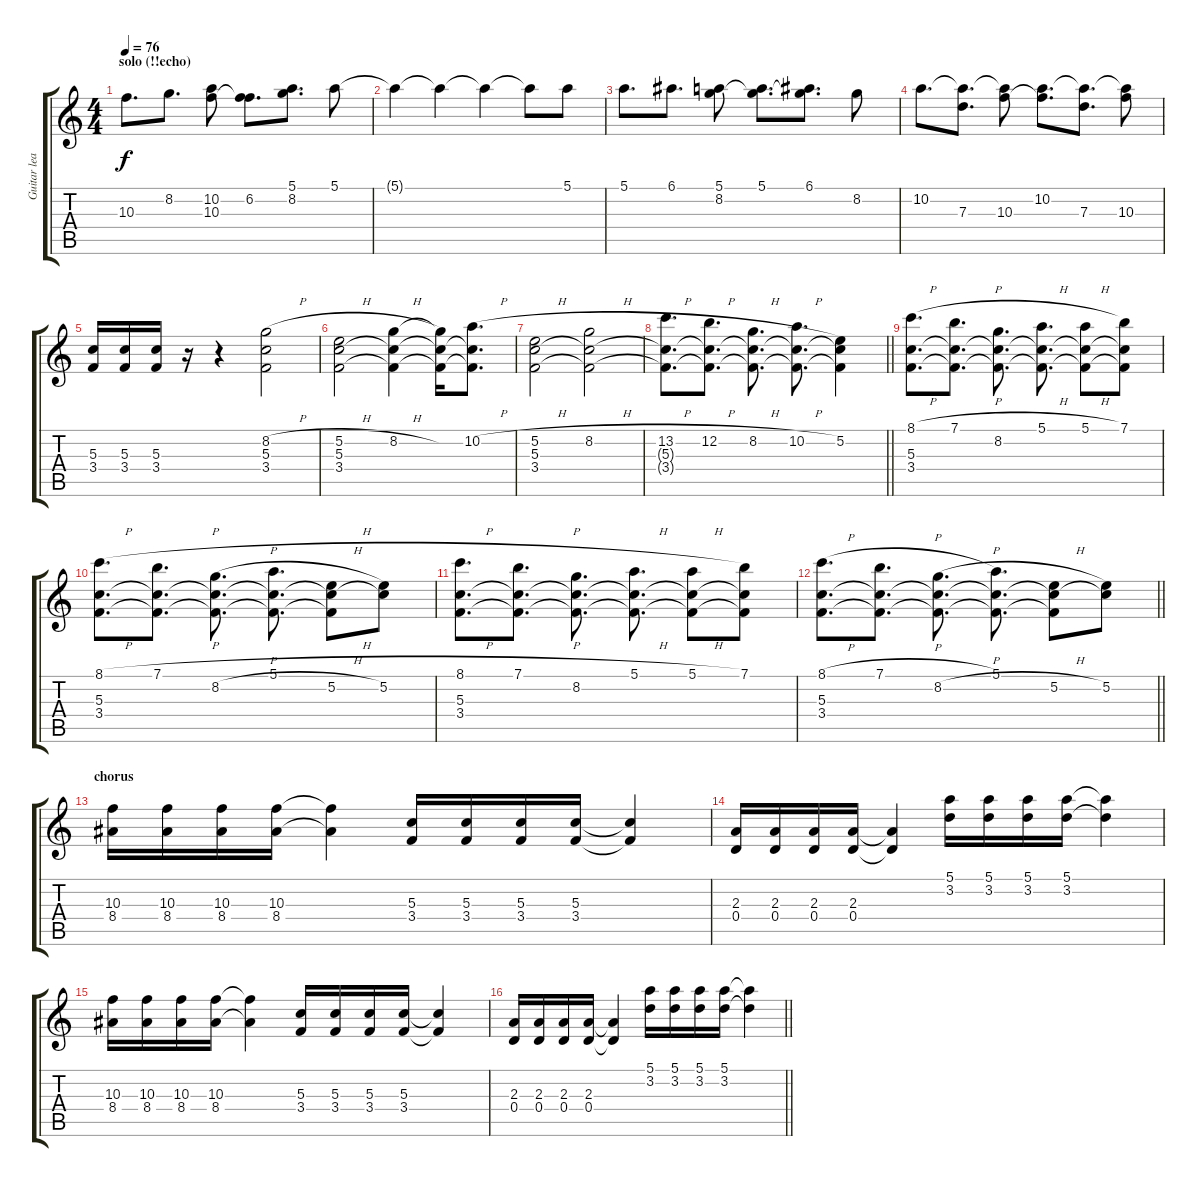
\track ("Guitar lead" "Guitar lea") {instrument distortionguitar}
\staff {score tabs}
\tuning (E4 B3 G3 D3 A2 D2) {hide}
\ts (4 4)
\section ("" "solo (!!echo)")
\tempo 76
\clef g2
\ks c
10.3.8{d dy f} 8.2.8{d} (10.2 10.3).8 (6.2 10.3{t}).8{d} (5.1{t} 8.2).8{d} 5.1.8 |
5.1{t}.4 5.1{t}.4 5.1{t}.4 5.1{t}.8 5.1.8 |
5.1.8{d} 6.1.8{d} (5.1 8.2).8 (5.1 8.2{t}).8{d} (6.1 8.2{t}).8{d} 8.2.8 |
10.2.8{d} (10.2{t} 7.3).8{d} (10.2{t} 10.3).8 (10.2 10.3{t}).8{d} (10.2{t} 7.3).8{d} (10.2{t} 10.3).8 |
(5.3 3.4).16 (5.3 3.4).16 (5.3 3.4).16 r.16 r.4 (8.2{h} 5.3 3.4).2 |
(5.2{h} 5.3 3.4).2 (8.2{h} 5.3{t} 3.4{t}).4 (8.2{t} 5.3{t} 3.4{t}).16 (10.2{h} 5.3{t} 3.4{t}).8{d} |
(5.2{h} 5.3 3.4).2 (8.2{h} 5.3{t} 3.4{t}).2 |
\barLineRight lightlight
(13.2{h} 5.3{t} 3.4{t}).8{d} (12.2{h} 5.3{t} 3.4{t}).8{d} (8.2{h} 5.3{t} 3.4{t}).8{d} (10.2{h} 5.3{t} 3.4{t}).8{d} (5.2 5.3{t} 3.4{t}).4 |
(8.1{h} 5.3 3.4).8{d} (7.1{h} 5.3{t} 3.4{t}).8{d} (8.2 5.3{t} 3.4{t}).8{d} (5.1{h} 5.3{t} 3.4{t}).8{d} (5.1{h} 5.3{t} 3.4{t}).8 (7.1 5.3{t} 3.4{t}).8 |
(8.1{h} 5.3 3.4).8{d} (7.1{h} 5.3{t} 3.4{t}).8{d} (8.2{h} 5.3{t} 3.4{t}).8{d} (5.1{h} 5.3{t} 3.4{t}).8{d} (5.2{h} 5.3{t} 3.4{t}).8 (5.2 5.3{t}).8 |
(8.1{h} 5.3 3.4).8{d} (7.1{h} 5.3{t} 3.4{t}).8{d} (8.2 5.3{t} 3.4{t}).8{d} (5.1{h} 5.3{t} 3.4{t}).8{d} (5.1{h} 5.3{t} 3.4{t}).8 (7.1 5.3{t} 3.4{t}).8 |
\barLineRight lightlight
(8.1{h} 5.3 3.4).8{d} (7.1{h} 5.3{t} 3.4{t}).8{d} (8.2{h} 5.3{t} 3.4{t}).8{d} (5.1 5.3{t} 3.4{t}).8{d} (5.2{h} 5.3{t} 3.4{t}).8 (5.2 5.3{t}).8 |
\section ("" "chorus")
(10.3 8.4).16 (10.3 8.4).16 (10.3 8.4).16 (10.3 8.4).16 (10.3{t} 8.4{t}).4 (5.3 3.4).16 (5.3 3.4).16 (5.3 3.4).16 (5.3 3.4).16 (5.3{t} 3.4{t}).4 |
(2.3 0.4).16 (2.3 0.4).16 (2.3 0.4).16 (2.3 0.4).16 (2.3{t} 0.4{t}).4 (5.1 3.2).16 (5.1 3.2).16 (5.1 3.2).16 (5.1 3.2).16 (5.1{t} 3.2{t}).4 |
(10.3 8.4).16 (10.3 8.4).16 (10.3 8.4).16 (10.3 8.4).16 (10.3{t} 8.4{t}).4 (5.3 3.4).16 (5.3 3.4).16 (5.3 3.4).16 (5.3 3.4).16 (5.3{t} 3.4{t}).4 |
\barLineRight lightlight
(2.3 0.4).16 (2.3 0.4).16 (2.3 0.4).16 (2.3 0.4).16 (2.3{t} 0.4{t}).4 (5.1 3.2).16 (5.1 3.2).16 (5.1 3.2).16 (5.1 3.2).16 (5.1{t} 3.2{t}).4
